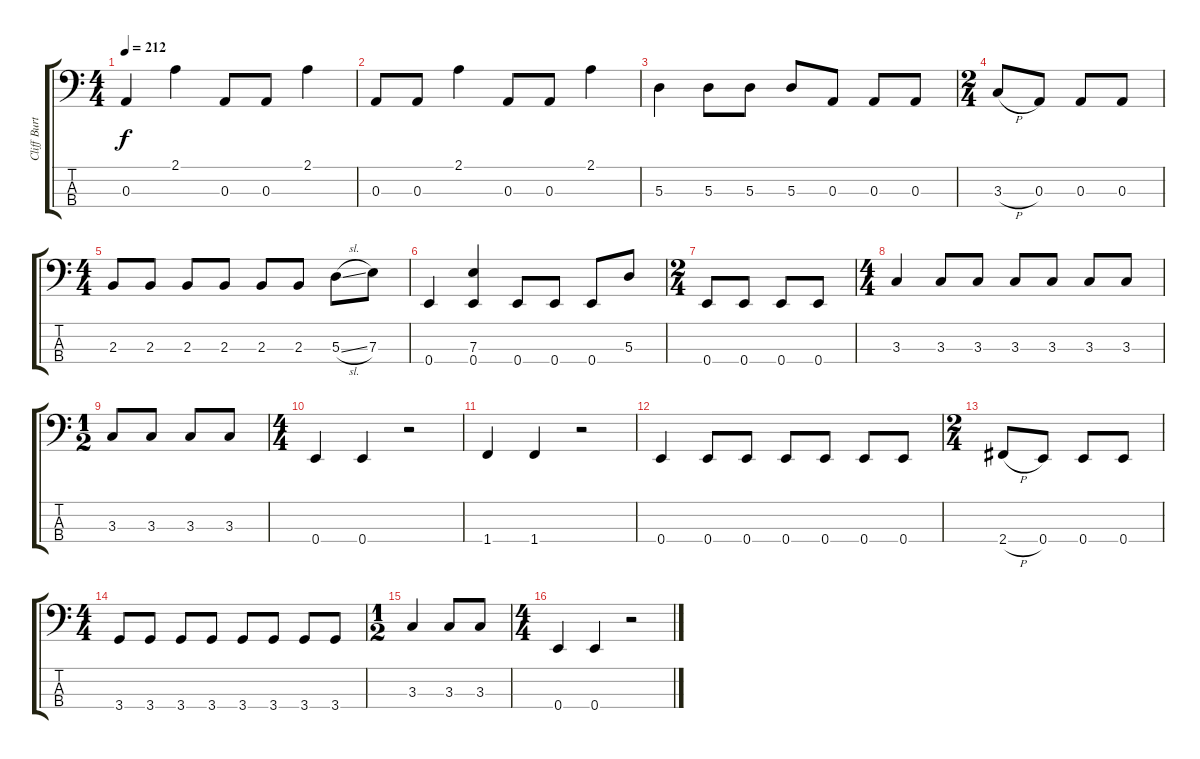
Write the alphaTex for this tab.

\track ("Cliff Burton (Bass)" "Cliff Burt") {instrument electricbassfinger}
\staff {score tabs}
\tuning (G2 D2 A1 E1) {hide}
\ts (4 4)
\tempo 212
\clef f4
\ks c
0.3.4{dy f} 2.1.4 0.3.8 0.3.8 2.1.4 |
0.3.8 0.3.8 2.1.4 0.3.8 0.3.8 2.1.4 |
5.3.4 5.3.8 5.3.8 5.3.8 0.3.8 0.3.8 0.3.8 |
\ts (2 4)
3.3{h}.8 0.3.8 0.3.8 0.3.8 |
\ts (4 4)
2.3.8 2.3.8 2.3.8 2.3.8 2.3.8 2.3.8 5.3{sl}.8 7.3.8 |
0.4.4 (7.3 0.4).4 0.4.8 0.4.8 0.4.8 5.3.8 |
\ts (2 4)
0.4.8 0.4.8 0.4.8 0.4.8 |
\ts (4 4)
3.3.4 3.3.8 3.3.8 3.3.8 3.3.8 3.3.8 3.3.8 |
\ts (1 2)
3.3.8 3.3.8 3.3.8 3.3.8 |
\ts (4 4)
\section ("" "")
0.4.4 0.4.4 r.2 |
1.4.4 1.4.4 r.2 |
0.4.4 0.4.8 0.4.8 0.4.8 0.4.8 0.4.8 0.4.8 |
\ts (2 4)
2.4{h}.8 0.4.8 0.4.8 0.4.8 |
\ts (4 4)
3.4.8 3.4.8 3.4.8 3.4.8 3.4.8 3.4.8 3.4.8 3.4.8 |
\ts (1 2)
3.3.4 3.3.8 3.3.8 |
\ts (4 4)
0.4.4 0.4.4 r.2
